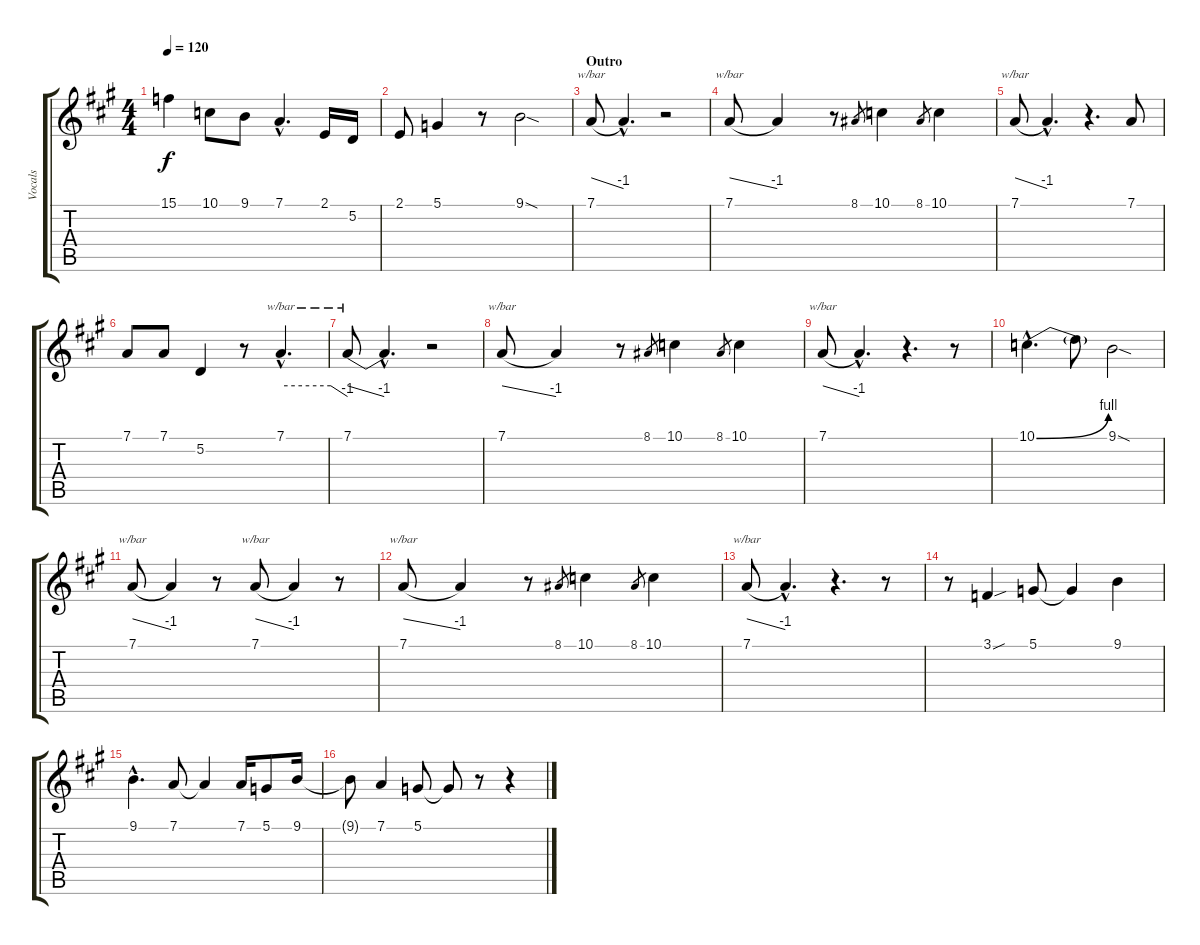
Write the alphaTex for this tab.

\track ("Vocals" "Vocals") {instrument lead6voice}
\staff {score tabs}
\tuning (D4 A3 F3 C3 G2 D2) {hide}
\ts (4 4)
\tempo 120
\clef g2
\ks a
15.1.4{dy f} 10.1.8{txt " "} 9.1.8 7.1{hac}.4{d} 2.1.16{txt " "} 5.2.16 |
2.1.8 5.1.4 r.8 9.1{sod}.2{txt " "} |
\section ("" "Outro")
7.1.8{tbe (dive default 0 0 60 -4) txt " "} 7.1{hac t}.4{d} r.2 |
7.1.8{tbe (dive default 0 0 60 -4) txt " "} 7.1{t}.4 r.8 8.1.8{gr} 10.1.4{txt " "} 8.1.8{gr} 10.1.4{txt " "} |
7.1.8{tbe (dive default 0 0 60 -4) txt " "} 7.1{hac t}.4{d} r.4{d} 7.1.8{txt " "} |
7.1.8 7.1.8{txt " "} 5.2.4 r.8 7.1{hac}.4{d tbe (custom default 0 0 45 0 60 -4) txt " "} |
7.1.8{tbe (dive default 0 0 60 -4) txt " "} 7.1{hac t}.4{d} r.2 |
7.1.8{tbe (dive default 0 0 60 -4) txt " "} 7.1{t}.4 r.8 8.1.8{gr} 10.1.4{txt " "} 8.1.8{gr} 10.1.4{txt " "} |
7.1.8{tbe (dive default 0 0 60 -4) txt " "} 7.1{hac t}.4{d} r.4{d} r.8 |
10.1{be (bend 0 0 60 4) hac}.4{d txt " "} 10.1{t}.8 9.1{sod}.2{txt " "} |
7.1.8{tbe (dive default 0 0 60 -4) txt " "} 7.1{t}.4 r.8 7.1.8{tbe (dive default 0 0 60 -4) txt " "} 7.1{t}.4 r.8 |
7.1.8{tbe (dive default 0 0 60 -4) txt " "} 7.1{t}.4 r.8 8.1.8{gr} 10.1.4{txt " "} 8.1.8{gr} 10.1.4{txt " "} |
7.1.8{tbe (dive default 0 0 60 -4) txt " "} 7.1{hac t}.4{d} r.4{d} r.8 |
r.8 3.1{sou}.4{txt " "} 5.1.8 5.1{t}.4 9.1.4 |
9.1{hac}.4{d} 7.1.8 7.1{t}.4 7.1.16{txt " "} 5.1.8 9.1.16 |
9.1{t}.8{txt " "} 7.1.4 5.1.8{txt " "} 5.1{t}.8 r.8 r.4
